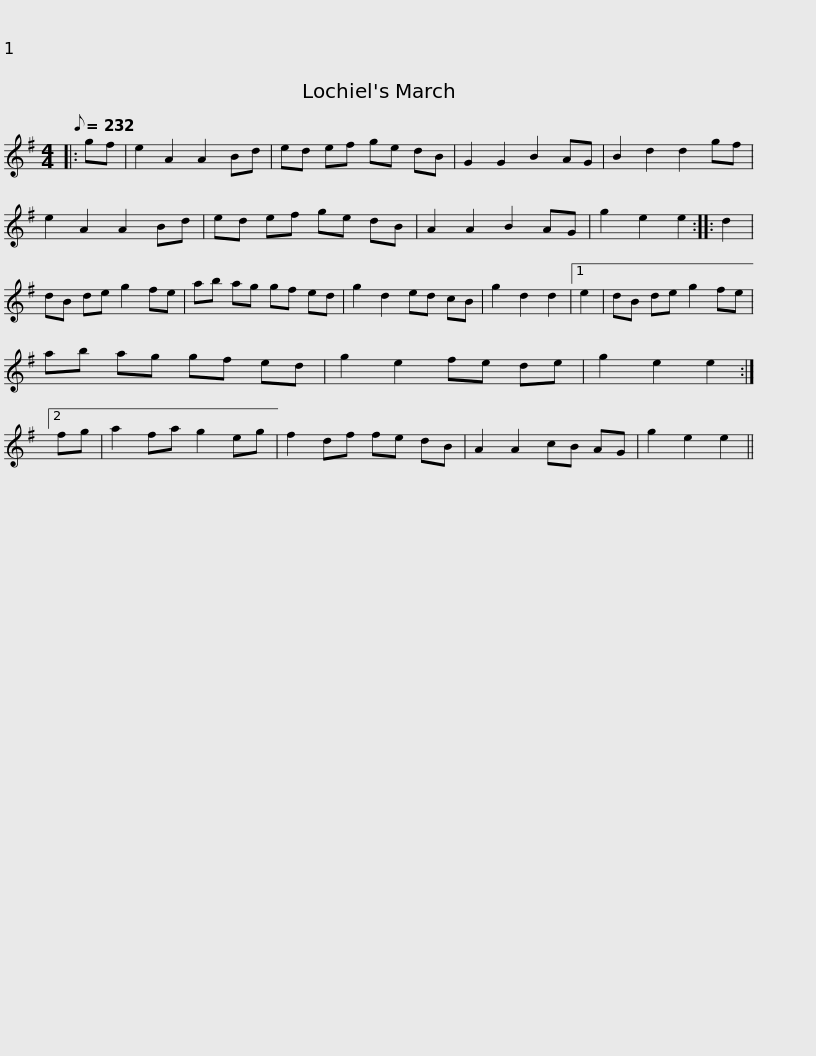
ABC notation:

X:1
L:1/8
Q:1/8=232
M:4/4
I:linebreak $
K:Emin
V:1 treble
V:1
|: gf | e2 A2 A2 Bd | ed ef ge dB | G2 G2 B2 AG | B2 d2 d2 gf | %5
 e2 A2 A2 Bd | ed ef ge dB |$ A2 A2 B2 AG | g2 e2 e2 :: d2 | %10
 dB de g2 fe | ab ag gf ed | g2 d2 ed cB | g2 d2 d2 |1 e2 |$ %15
 dB de g2 fe | ab ag gf ed | g2 e2 fe de | g2 e2 e2 :|2 fg | %20
 a2 fa g2 eg | f2 df fe dB |$ A2 A2 cB AG | g2 e2 e2 || %24
